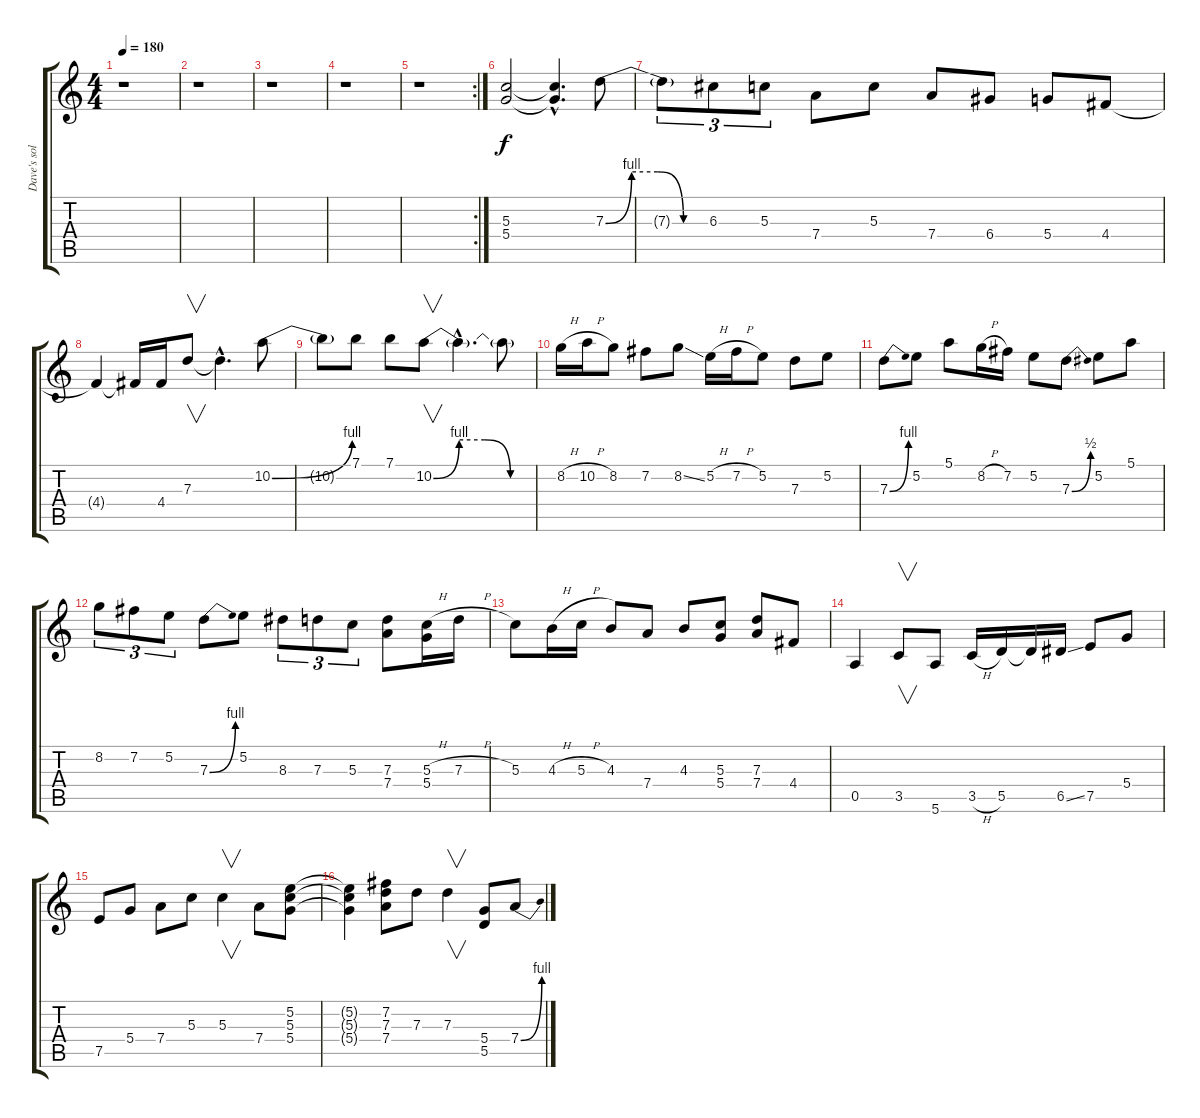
\track ("Dave's solo" "Dave's sol") {instrument distortionguitar}
\staff {score tabs}
\tuning (E4 B3 G3 D3 A2 E2) {hide}
\ts (4 4)
\tempo 180
\clef g2
\ks c
r.1{dy f} |
r.1 |
r.1 |
r.1 |
\rc 2
r.1 |
(5.3 5.4).2 (5.3{hac t} 5.4{hac t}).4{d} 7.3{be (custom 0 0 15 4 30 4 45 0 60 0)}.8 |
7.3{t}.8{tu (3 2)} 6.3.8{tu (3 2)} 5.3.8{tu (3 2)} 7.4.8 5.3.8 7.4.8 6.4.8 5.4.8 4.4.8 |
4.4{t}.4 4.4{t}.16 4.4.16 7.3.8{v} 7.3{hac t}.4{d} 10.2{be (bend 0 0 60 4)}.8 |
10.2{t}.8 7.1.8 7.1.8 10.2{be (custom 0 0 15 4 30 4 45 0 60 0)}.8{v} 10.2{hac t}.4{d} 10.2{t}.8 |
8.2{h}.16 10.2{h}.16 8.2.8 7.2.8 8.2{ss}.8 5.2{h}.16 7.2{h}.16 5.2.8 7.3.8 5.2.8 |
7.3{be (bend 0 0 60 4)}.8 5.2.8 5.1.8 8.2{h}.16 7.2.16 5.2.8 7.3{be (bend 0 0 60 2)}.8 5.2.8 5.1.8 |
8.2.8{tu (3 2)} 7.2.8{tu (3 2)} 5.2.8{tu (3 2)} 7.3{be (bend 0 0 60 4)}.8 5.2.8 8.3.8{tu (3 2)} 7.3.8{tu (3 2)} 5.3.8{tu (3 2)} (7.3 7.4).8 (5.3{h} 5.4).16 7.3{h}.16 |
5.3.8 4.3{h}.16 5.3{h}.16 4.3.8 7.4.8 4.3.8 (5.3 5.4).8 (7.3 7.4).8 4.4.8 |
0.5.4 3.5.8{v} 5.6.8 3.5{h}.16 5.5.16 5.5{t}.16 6.5{ss}.16 7.5.8 5.4.8 |
7.5.8 5.4.8 7.4.8 5.3.8 5.3.4{v} 7.4.8 (5.2 5.3 5.4).8 |
(5.2{t} 5.3{t} 5.4{t}).4 (7.2 7.3 7.4).8 7.3.8 7.3.4{v} (5.4 5.5).8 7.4{be (bend 0 0 60 4)}.8
